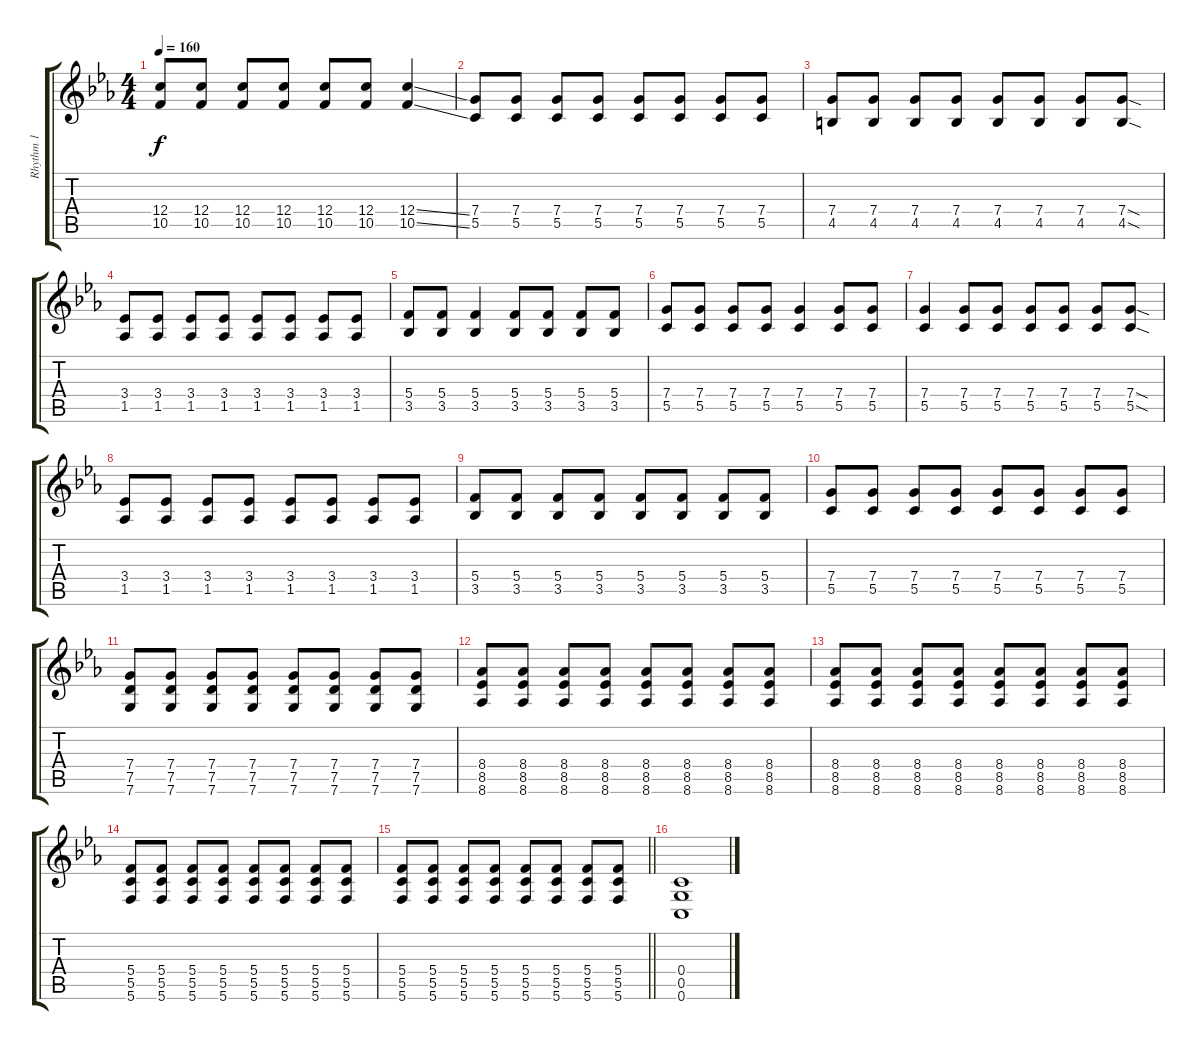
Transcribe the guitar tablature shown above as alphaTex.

\track ("Rhythm 1" "Rhythm 1") {instrument distortionguitar}
\staff {score tabs}
\tuning (D4 A3 F3 C3 G2 C2) {hide}
\ts (4 4)
\tempo 160
\clef g2
\ks eb
(12.4 10.5).8{dy f} (12.4 10.5).8 (12.4 10.5).8 (12.4 10.5).8 (12.4 10.5).8 (12.4 10.5).8 (12.4{ss} 10.5{ss}).4 |
(7.4 5.5).8 (7.4 5.5).8 (7.4 5.5).8 (7.4 5.5).8 (7.4 5.5).8 (7.4 5.5).8 (7.4 5.5).8 (7.4 5.5).8 |
(7.4 4.5).8 (7.4 4.5).8 (7.4 4.5).8 (7.4 4.5).8 (7.4 4.5).8 (7.4 4.5).8 (7.4 4.5).8 (7.4{sod} 4.5{sod}).8 |
(3.4 1.5).8 (3.4 1.5).8 (3.4 1.5).8 (3.4 1.5).8 (3.4 1.5).8 (3.4 1.5).8 (3.4 1.5).8 (3.4 1.5).8 |
(5.4 3.5).8 (5.4 3.5).8 (5.4 3.5).4 (5.4 3.5).8 (5.4 3.5).8 (5.4 3.5).8 (5.4 3.5).8 |
(7.4 5.5).8 (7.4 5.5).8 (7.4 5.5).8 (7.4 5.5).8 (7.4 5.5).4 (7.4 5.5).8 (7.4 5.5).8 |
(7.4 5.5).4 (7.4 5.5).8 (7.4 5.5).8 (7.4 5.5).8 (7.4 5.5).8 (7.4 5.5).8 (7.4{sod} 5.5{sod}).8 |
(3.4 1.5).8 (3.4 1.5).8 (3.4 1.5).8 (3.4 1.5).8 (3.4 1.5).8 (3.4 1.5).8 (3.4 1.5).8 (3.4 1.5).8 |
(5.4 3.5).8 (5.4 3.5).8 (5.4 3.5).8 (5.4 3.5).8 (5.4 3.5).8 (5.4 3.5).8 (5.4 3.5).8 (5.4 3.5).8 |
(7.4 5.5).8 (7.4 5.5).8 (7.4 5.5).8 (7.4 5.5).8 (7.4 5.5).8 (7.4 5.5).8 (7.4 5.5).8 (7.4 5.5).8 |
(7.4 7.5 7.6).8 (7.4 7.5 7.6).8 (7.4 7.5 7.6).8 (7.4 7.5 7.6).8 (7.4 7.5 7.6).8 (7.4 7.5 7.6).8 (7.4 7.5 7.6).8 (7.4 7.5 7.6).8 |
(8.4 8.5 8.6).8 (8.4 8.5 8.6).8 (8.4 8.5 8.6).8 (8.4 8.5 8.6).8 (8.4 8.5 8.6).8 (8.4 8.5 8.6).8 (8.4 8.5 8.6).8 (8.4 8.5 8.6).8 |
(8.4 8.5 8.6).8 (8.4 8.5 8.6).8 (8.4 8.5 8.6).8 (8.4 8.5 8.6).8 (8.4 8.5 8.6).8 (8.4 8.5 8.6).8 (8.4 8.5 8.6).8 (8.4 8.5 8.6).8 |
(5.4 5.5 5.6).8 (5.4 5.5 5.6).8 (5.4 5.5 5.6).8 (5.4 5.5 5.6).8 (5.4 5.5 5.6).8 (5.4 5.5 5.6).8 (5.4 5.5 5.6).8 (5.4 5.5 5.6).8 |
\barLineRight lightlight
(5.4 5.5 5.6).8 (5.4 5.5 5.6).8 (5.4 5.5 5.6).8 (5.4 5.5 5.6).8 (5.4 5.5 5.6).8 (5.4 5.5 5.6).8 (5.4 5.5 5.6).8 (5.4 5.5 5.6).8 |
(0.4 0.5 0.6).1
